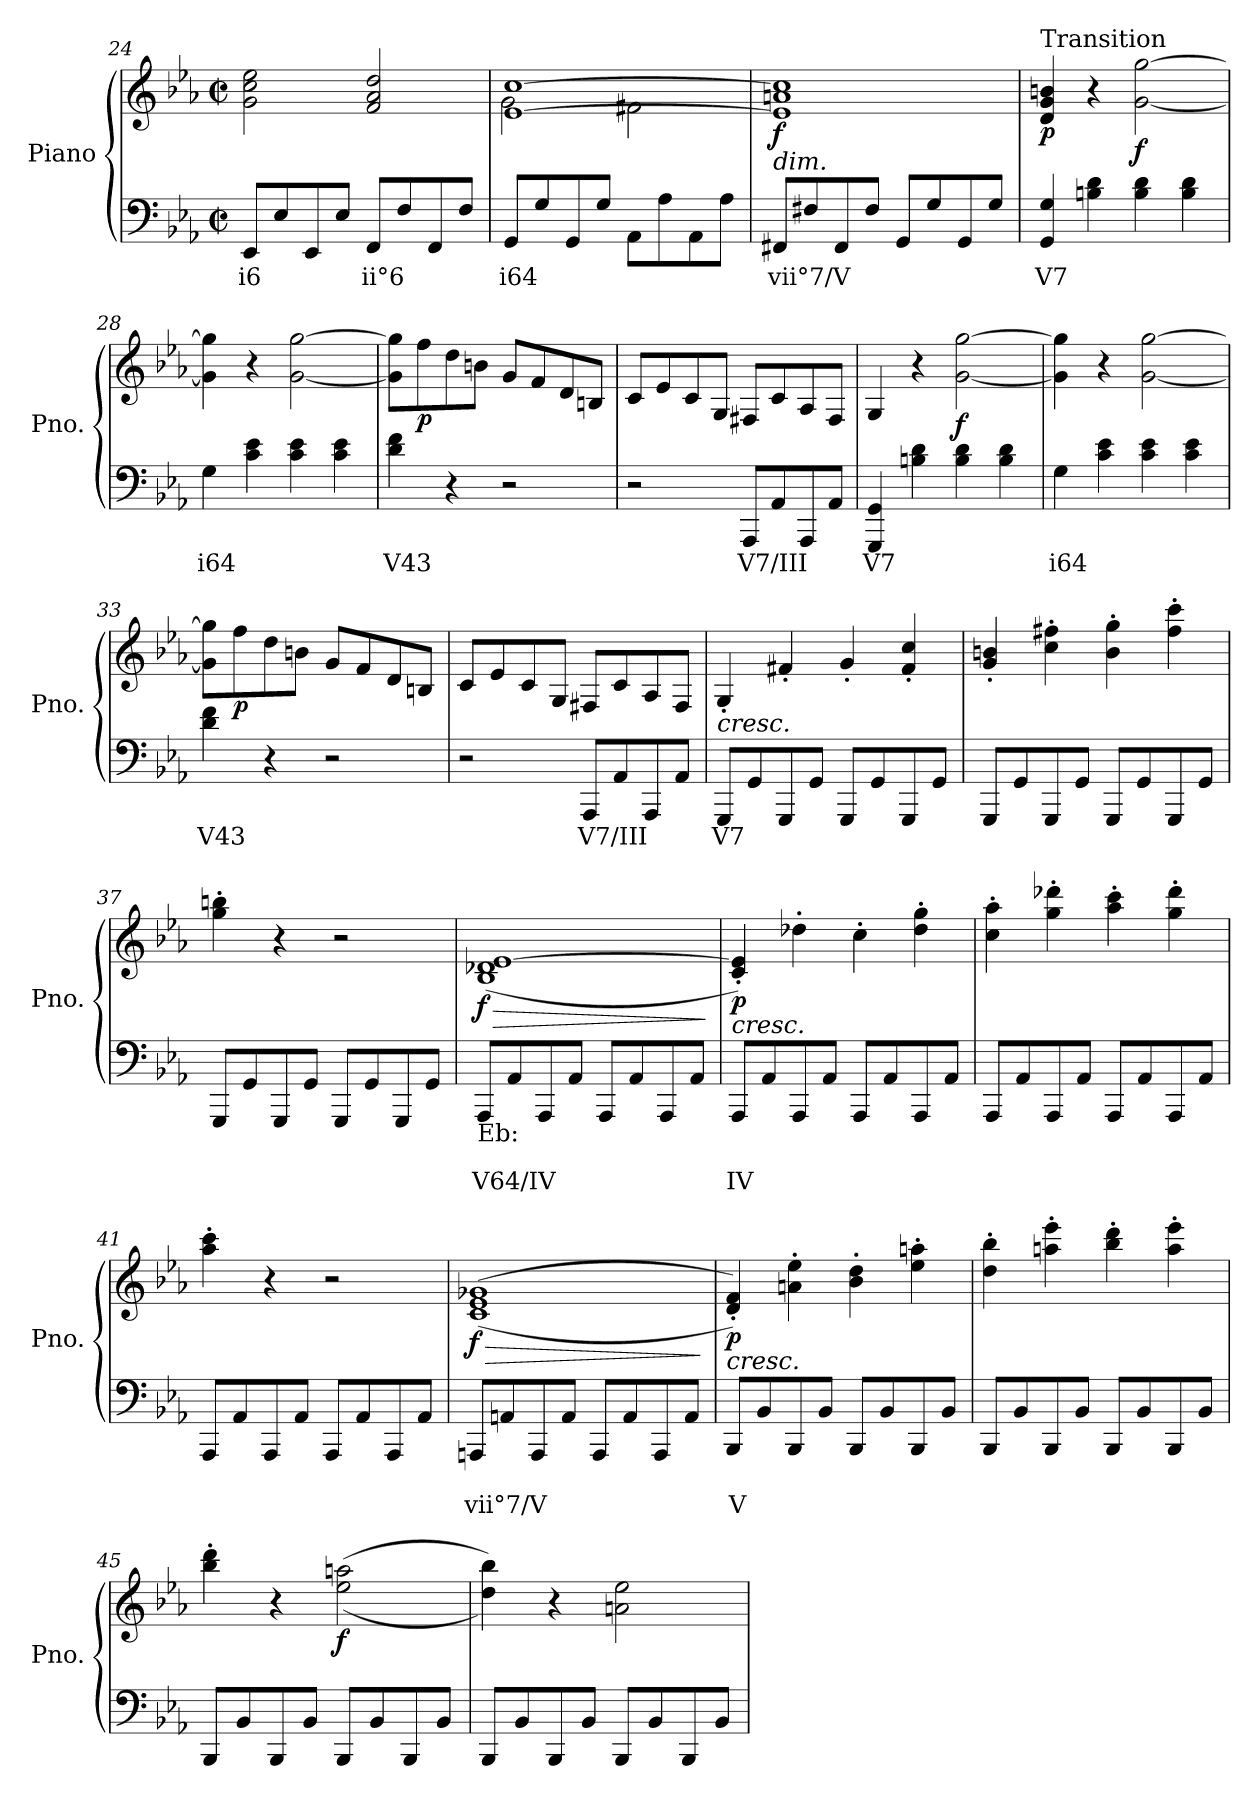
**kern	**text	**text	**kern	**dynam
*part1	*part1	*part1	*part1	*part1
*staff2	*staff2	*staff2	*staff1	*staff1/2
*I"Piano	*	*	*	*
*I'Pno.	*	*	*	*
*clefF4	*	*	*clefG2	*
*k[b-e-a-]	*	*	*k[b-e-a-]	*
*M2/2	*	*	*M2/2	*
*met(c|)	*	*	*met(c|)	*
=24	=24	=24	=24	=24
!	!LO:LY:b	!	!	!
8EE-/L	i6	.	2g\ 2cc\ 2ee-\	.
8E-/	.	.	.	.
8EE-/	.	.	.	.
8E-/J	.	.	.	.
!	!LO:LY:b	!	!	!
8FF/L	ii°6	.	2f/ 2a-/ 2dd/	.
8F/	.	.	.	.
8FF/	.	.	.	.
8F/J	.	.	.	.
=25	=25	=25	=25	=25
!	!LO:LY:b	!	!	!
*	*	*	*^	*
8GG/L	i64	.	[1e- [1cc	2g\	.
8G/	.	.	.	.	.
8GG/	.	.	.	.	.
8G/J	.	.	.	.	.
8AA-\L	.	.	.	2f#X\	.
8A-\	.	.	.	.	.
8AA-\	.	.	.	.	.
8A-\J	.	.	.	.	.
*	*	*	*v	*v	*
!!LO:LB:g=z
=26	=26	=26	=26	=26
!	!	!	!LO:TX:b:i:t=dim.	!
!	!LO:LY:b	!	!	!LO:DY:b
8FF#X/L	vii°7/V	.	1e-] 1an 1cc]	f
8F#X/	.	.	.	.
8FF#/	.	.	.	.
8F#/J	.	.	.	.
8GG/L	.	.	.	.
8G/	.	.	.	.
8GG/	.	.	.	.
8G/J	.	.	.	.
=27	=27	=27	=27	=27
!	!	!	!LO:TX:a:t=Transition	!
!	!LO:LY:b	!	!	!LO:DY:b
4GG/ 4G/	V7	.	4d/ 4g/ 4bn/	p
4Bn\ 4d\	.	.	4r	.
!	!	!	!	!LO:DY:b
4B\ 4d\	.	.	[2g\ [2gg\	f
4B\ 4d\	.	.	.	.
=28	=28	=28	=28	=28
!	!LO:LY:b	!	!	!
4G\	i64	.	4g\] 4gg\]	.
4c\ 4e-\	.	.	4r	.
4c\ 4e-\	.	.	[2g\ [2gg\	.
4c\ 4e-\	.	.	.	.
=29	=29	=29	=29	=29
!	!LO:LY:b	!	!	!
4d\ 4f\	V43	.	8g\] 8gg\]L	.
!	!	!	!	!LO:DY:b
.	.	.	8ff\	p
4r	.	.	8dd\	.
.	.	.	8bn\J	.
2r	.	.	8g/L	.
.	.	.	8f/	.
.	.	.	8d/	.
.	.	.	8Bn/J	.
=30	=30	=30	=30	=30
2r	.	.	8c/L	.
.	.	.	8e-/	.
.	.	.	8c/	.
.	.	.	8G/J	.
!	!LO:LY:b	!	!	!
8AAA-/L	V7/III	.	8F#X/L	.
8AA-/	.	.	8c/	.
8AAA-/	.	.	8A-/	.
8AA-/J	.	.	8F#/J	.
=31	=31	=31	=31	=31
!	!LO:LY:b	!	!	!
4GGG/ 4GG/	V7	.	4G/	.
4Bn\ 4d\	.	.	4r	.
!	!	!	!	!LO:DY:b
4B\ 4d\	.	.	[2g\ [2gg\	f
4B\ 4d\	.	.	.	.
=32	=32	=32	=32	=32
!	!LO:LY:b	!	!	!
4G\	i64	.	4g\] 4gg\]	.
4c\ 4e-\	.	.	4r	.
4c\ 4e-\	.	.	[2g\ [2gg\	.
4c\ 4e-\	.	.	.	.
=33	=33	=33	=33	=33
!	!LO:LY:b	!	!	!
4d\ 4f\	V43	.	8g\] 8gg\]L	.
!	!	!	!	!LO:DY:b
.	.	.	8ff\	p
4r	.	.	8dd\	.
.	.	.	8bn\J	.
2r	.	.	8g/L	.
.	.	.	8f/	.
.	.	.	8d/	.
.	.	.	8Bn/J	.
!!LO:LB:g=z
=34	=34	=34	=34	=34
2r	.	.	8c/L	.
.	.	.	8e-/	.
.	.	.	8c/	.
.	.	.	8G/J	.
!	!LO:LY:b	!	!	!
8AAA-/L	V7/III	.	8F#X/L	.
8AA-/	.	.	8c/	.
8AAA-/	.	.	8A-/	.
8AA-/J	.	.	8F#/J	.
=35	=35	=35	=35	=35
!	!	!	!LO:TX:b:i:t=cresc.	!
!	!LO:LY:b	!	!	!
8GGG/L	V7	.	4G'/	.
8GG/	.	.	.	.
8GGG/	.	.	4f#X'/	.
8GG/J	.	.	.	.
8GGG/L	.	.	4g'/	.
8GG/	.	.	.	.
8GGG/	.	.	4f#/' 4cc/'	.
8GG/J	.	.	.	.
=36	=36	=36	=36	=36
8GGG/L	.	.	4g/' 4bn/'	.
8GG/	.	.	.	.
8GGG/	.	.	4cc\' 4ff#X\'	.
8GG/J	.	.	.	.
8GGG/L	.	.	4b\' 4gg\'	.
8GG/	.	.	.	.
8GGG/	.	.	4ff#\' 4ccc\'	.
8GG/J	.	.	.	.
=37	=37	=37	=37	=37
8GGG/L	.	.	4gg\' 4bbn\'	.
8GG/	.	.	.	.
8GGG/	.	.	4r	.
8GG/J	.	.	.	.
8GGG/L	.	.	2r	.
8GG/	.	.	.	.
8GGG/	.	.	.	.
8GG/J	.	.	.	.
=38	=38	=38	=38	=38
!LO:TX:b:t=Eb&colon;	!	!	!	!
!	!	!LO:LY:b	!	!LO:HP:b
!	!	!	!	!LO:DY:n=1:b
8AAA-/L	.	V64/IV	(<1B- 1d-X [1e-	> f
8AA-/	.	.	.	.
8AAA-/	.	.	.	.
8AA-/J	.	.	.	.
8AAA-/L	.	.	.	.
8AA-/	.	.	.	.
8AAA-/	.	.	.	.
8AA-/J	.	.	.	.
.	.	.	.	]
=39	=39	=39	=39	=39
!	!	!	!LO:TX:b:i:t=cresc.	!
!	!	!LO:LY:b	!	!LO:DY:b
8AAA-/L	.	IV	4c/' 4e-/]')	p
8AA-/	.	.	.	.
8AAA-/	.	.	4dd-X'\	.
8AA-/J	.	.	.	.
8AAA-/L	.	.	4cc'\	.
8AA-/	.	.	.	.
8AAA-/	.	.	4dd-\' 4gg\'	.
8AA-/J	.	.	.	.
=40	=40	=40	=40	=40
8AAA-/L	.	.	4cc\' 4aa-\'	.
8AA-/	.	.	.	.
8AAA-/	.	.	4gg\' 4ddd-X\'	.
8AA-/J	.	.	.	.
8AAA-/L	.	.	4aa-\' 4ccc\'	.
8AA-/	.	.	.	.
8AAA-/	.	.	4gg\' 4ddd-\'	.
8AA-/J	.	.	.	.
!!LO:PB:g=z
=41	=41	=41	=41	=41
8AAA-/L	.	.	4aa-\' 4ccc\'	.
8AA-/	.	.	.	.
8AAA-/	.	.	4r	.
8AA-/J	.	.	.	.
8AAA-/L	.	.	2r	.
8AA-/	.	.	.	.
8AAA-/	.	.	.	.
8AA-/J	.	.	.	.
=42	=42	=42	=42	=42
!	!	!LO:LY:b	!	!LO:HP:b
!	!	!	!	!LO:DY:n=1:b
8AAAn/L	.	vii°7/V	(>(<1c 1e- 1g-X	> f
8AAn/	.	.	.	.
8AAA/	.	.	.	.
8AA/J	.	.	.	.
8AAA/L	.	.	.	.
8AA/	.	.	.	.
8AAA/	.	.	.	.
8AA/J	.	.	.	.
.	.	.	.	]
=43	=43	=43	=43	=43
!	!	!	!LO:TX:b:i:t=cresc.	!
!	!	!LO:LY:b	!	!LO:DY:b
8BBB-/L	.	V	4d/' 4f/'))	p
8BB-/	.	.	.	.
8BBB-/	.	.	4an\' 4ee-\'	.
8BB-/J	.	.	.	.
8BBB-/L	.	.	4b-\' 4dd\'	.
8BB-/	.	.	.	.
8BBB-/	.	.	4ee-\' 4aan\'	.
8BB-/J	.	.	.	.
=44	=44	=44	=44	=44
8BBB-/L	.	.	4dd\' 4bb-\'	.
8BB-/	.	.	.	.
8BBB-/	.	.	4aan\' 4eee-\'	.
8BB-/J	.	.	.	.
8BBB-/L	.	.	4bb-\' 4ddd\'	.
8BB-/	.	.	.	.
8BBB-/	.	.	4aa\' 4eee-\'	.
8BB-/J	.	.	.	.
=45	=45	=45	=45	=45
8BBB-/L	.	.	4bb-\' 4ddd\'	.
8BB-/	.	.	.	.
8BBB-/	.	.	4r	.
8BB-/J	.	.	.	.
!	!	!	!	!LO:DY:b
8BBB-/L	.	.	(>(<2ee-\ 2aan\	f
8BB-/	.	.	.	.
8BBB-/	.	.	.	.
8BB-/J	.	.	.	.
=46	=46	=46	=46	=46
8BBB-/L	.	.	4dd\ 4bb-\))	.
8BB-/	.	.	.	.
8BBB-/	.	.	4r	.
8BB-/J	.	.	.	.
8BBB-/L	.	.	2an\ 2ee-\	.
8BB-/	.	.	.	.
8BBB-/	.	.	.	.
8BB-/J	.	.	.	.
=	=	=	=	=
*-	*-	*-	*-	*-
